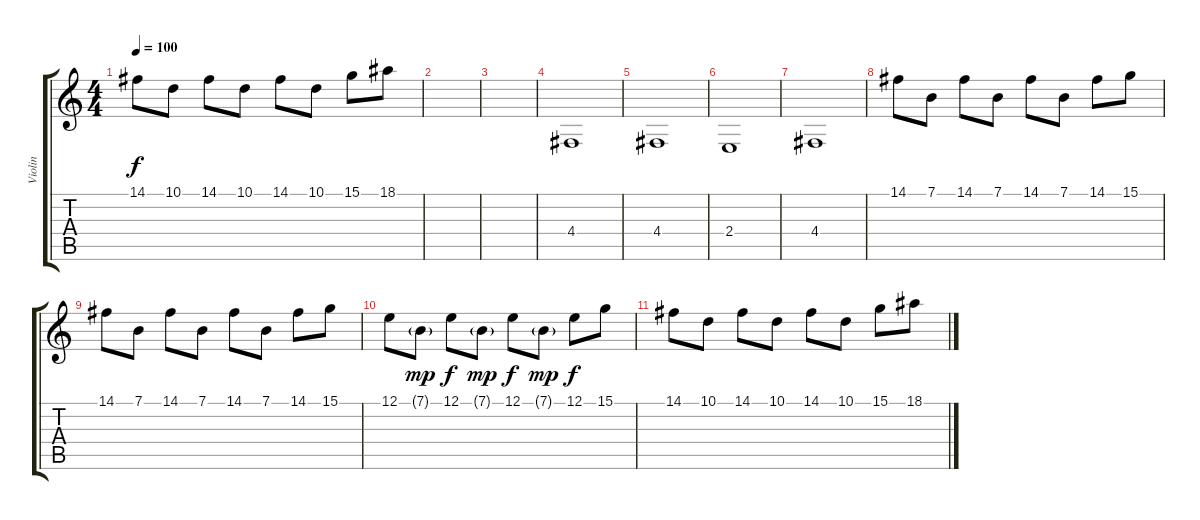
\track ("Violin" "Violin") {instrument violin}
\staff {score tabs}
\tuning (E4 B3 G3 D3 A2 E2) {hide}
\ts (4 4)
\tempo 100
\clef g2
\ks c
14.1.8{dy f} 10.1.8 14.1.8 10.1.8 14.1.8 10.1.8 15.1.8 18.1.8 |
|
|
4.4.1 |
4.4.1 |
2.4.1 |
4.4.1 |
14.1.8{volume 8} 7.1.8 14.1.8 7.1.8 14.1.8 7.1.8 14.1.8 15.1.8 |
14.1.8 7.1.8 14.1.8 7.1.8 14.1.8 7.1.8 14.1.8 15.1.8 |
12.1.8 7.1{g}.8{dy mp} 12.1.8{dy f} 7.1{g}.8{dy mp} 12.1.8{dy f} 7.1{g}.8{dy mp} 12.1.8{dy f} 15.1.8 |
14.1.8 10.1.8 14.1.8 10.1.8 14.1.8 10.1.8 15.1.8 18.1.8
